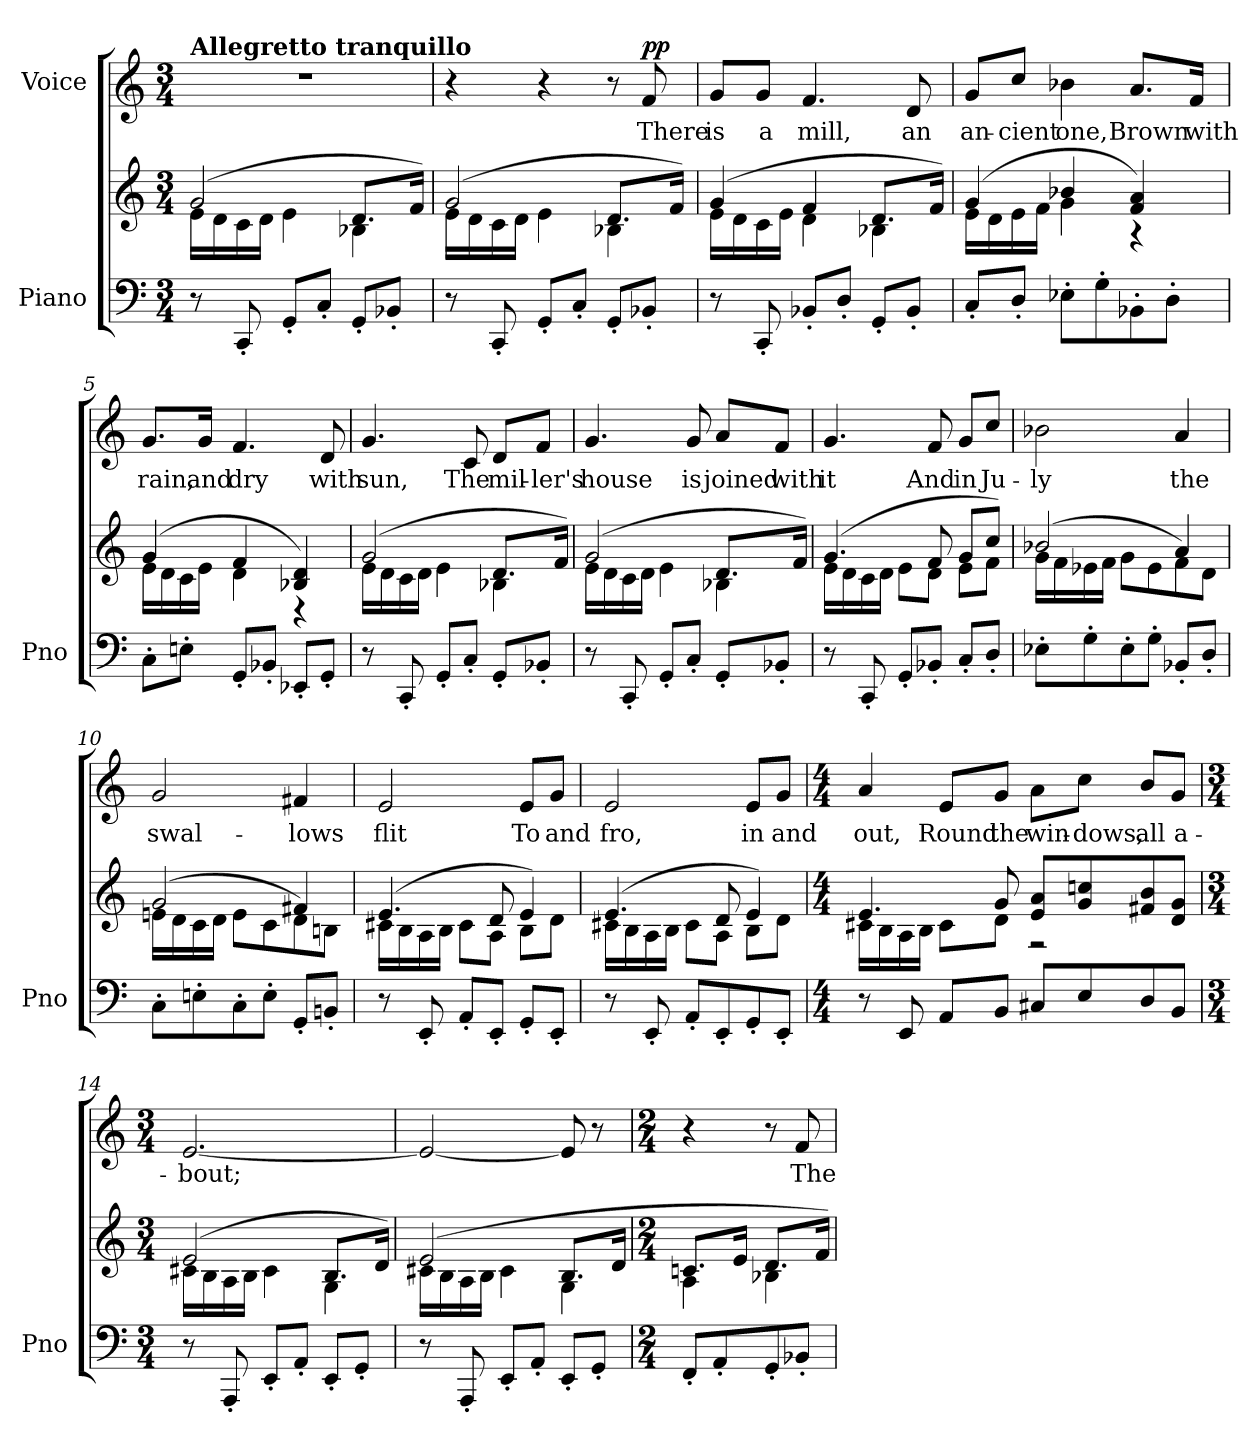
**kern	**kern	**dynam	**kern	**text	**dynam
*part2	*part2	*part2	*part1	*part1	*part1
*staff3	*staff2	*staff2/3	*staff1	*staff1	*staff1
*I"Piano	*	*	*I"Voice	*	*
*I'Pno	*	*	*	*	*
*clefF4	*clefG2	*	*clefG2	*	*
*k[]	*k[]	*	*k[]	*	*
*M3/4	*M3/4	*	*M3/4	*	*
=1	=1	=1	=1	=1	=1
*	*^	*	*	*	*
!	!	!	!	!LO:TX:a:B:t=Allegretto tranquillo	!	!
!	!	!	!LO:DY:a=2	!	!	!
8r	(2g/	16e\LL	other-dynamics	2.r	.	.
.	.	16d\	.	.	.	.
8CC'/	.	16c\	.	.	.	.
.	.	16d\JJ	.	.	.	.
8GG'/L	.	4e\	.	.	.	.
8C'/J	.	.	.	.	.	.
8GG'/L	8.d/L	4B-X\	.	.	.	.
8BB-X'/J	.	.	.	.	.	.
.	16f/Jk)	.	.	.	.	.
=2	=2	=2	=2	=2	=2	=2
8r	(2g/	16e\LL	.	4r	.	.
.	.	16d\	.	.	.	.
8CC'/	.	16c\	.	.	.	.
.	.	16d\JJ	.	.	.	.
8GG'/L	.	4e\	.	4r	.	.
8C'/J	.	.	.	.	.	.
8GG'/L	8.d/L	4B-X\	.	8r	.	.
!	!	!	!	!	!LO:LY:b	!LO:DY:a
8BB-X'/J	.	.	.	8f/	There	pp
.	16f/Jk)	.	.	.	.	.
=3	=3	=3	=3	=3	=3	=3
!	!	!	!	!	!LO:LY:b	!
8r	(4g/	16e\LL	.	8g/L	is	.
.	.	16d\	.	.	.	.
!	!	!	!	!	!LO:LY:b	!
8CC'/	.	16c\	.	8g/J	a	.
.	.	16e\JJ	.	.	.	.
!	!	!	!	!	!LO:LY:b	!
8BB-X'/L	4f/	4d\	.	4.f/	mill,	.
8D'/J	.	.	.	.	.	.
8GG'/L	8.d/L	4B-X\	.	.	.	.
!	!	!	!	!	!LO:LY:b	!
8BB-'/J	.	.	.	8d/	an	.
.	16f/Jk)	.	.	.	.	.
!!LO:LB:g=z
=4	=4	=4	=4	=4	=4	=4
!	!	!	!	!	!LO:LY:b	!
8C'/L	(4g/	16e\LL	.	8g/L	an-	.
.	.	16d\	.	.	.	.
!	!	!	!	!	!LO:LY:b	!
8D'/J	.	16e\	.	8cc/J	-cient	.
.	.	16f\JJ	.	.	.	.
!	!	!	!	!	!LO:LY:b	!
8E-X'\L	4b-X/	4g\	.	4b-X\	one,	.
8G'\	.	.	.	.	.	.
!	!	!	!	!	!LO:LY:b	!
8BB-X'\	4f/ 4a/)	4r	.	8.a/L	Brown	.
8D'\J	.	.	.	.	.	.
!	!	!	!	!	!LO:LY:b	!
.	.	.	.	16f/Jk	with	.
=5	=5	=5	=5	=5	=5	=5
!	!	!	!	!	!LO:LY:b	!
8C'\L	(4g/	16e\LL	.	8.g/L	rain,	.
.	.	16d\	.	.	.	.
8En'\J	.	16c\	.	.	.	.
!	!	!	!	!	!LO:LY:b	!
.	.	16e\JJ	.	16g/Jk	and	.
!	!	!	!	!	!LO:LY:b	!
8GG'/L	4f/	4d\	.	4.f/	dry	.
8BB-X'/J	.	.	.	.	.	.
8EE-X'/L	4B-X/ 4d/)	4r	.	.	.	.
!	!	!	!	!	!LO:LY:b	!
8GG'/J	.	.	.	8d/	with	.
=6	=6	=6	=6	=6	=6	=6
!	!	!	!	!	!LO:LY:b	!
8r	(2g/	16e\LL	.	4.g/	sun,	.
.	.	16d\	.	.	.	.
8CC'/	.	16c\	.	.	.	.
.	.	16d\JJ	.	.	.	.
8GG'/L	.	4e\	.	.	.	.
!	!	!	!	!	!LO:LY:b	!
8C'/J	.	.	.	8c/	The	.
!	!	!	!	!	!LO:LY:b	!
8GG'/L	8.d/L	4B-X\	.	8d/L	mil-	.
!	!	!	!	!	!LO:LY:b	!
8BB-X'/J	.	.	.	8f/J	-ler's	.
.	16f/Jk)	.	.	.	.	.
!!LO:LB:g=z
=7	=7	=7	=7	=7	=7	=7
!	!	!	!	!	!LO:LY:b	!
8r	(2g/	16e\LL	.	4.g/	house	.
.	.	16d\	.	.	.	.
8CC'/	.	16c\	.	.	.	.
.	.	16d\JJ	.	.	.	.
8GG'/L	.	4e\	.	.	.	.
!	!	!	!	!	!LO:LY:b	!
8C'/J	.	.	.	8g/	is	.
!	!	!	!	!	!LO:LY:b	!
8GG'/L	8.d/L	4B-X\	.	8a/L	joined	.
!	!	!	!	!	!LO:LY:b	!
8BB-X'/J	.	.	.	8f/J	with	.
.	16f/Jk)	.	.	.	.	.
=8	=8	=8	=8	=8	=8	=8
!	!	!	!	!	!LO:LY:b	!
8r	(4.g/	16e\LL	.	4.g/	it	.
.	.	16d\	.	.	.	.
8CC'/	.	16c\	.	.	.	.
.	.	16d\JJ	.	.	.	.
8GG'/L	.	8e\L	.	.	.	.
!	!	!	!	!	!LO:LY:b	!
8BB-X'/J	8f/	8d\J	.	8f/	And	.
!	!	!	!	!	!LO:LY:b	!
8C'/L	8g/L	8e\L	.	8g/L	in	.
!	!	!	!	!	!LO:LY:b	!
8D'/J	8cc/J)	8f\J	.	8cc/J	Ju-	.
=9	=9	=9	=9	=9	=9	=9
!	!	!	!	!	!LO:LY:b	!
8E-X'\L	(2b-X/	16g\LL	.	2b-X\	-ly	.
.	.	16f\	.	.	.	.
8G'\	.	16e-X\	.	.	.	.
.	.	16f\JJ	.	.	.	.
8E-'\	.	8g\L	.	.	.	.
8G'\J	.	8e-\	.	.	.	.
!	!	!	!	!	!LO:LY:b	!
8BB-X'/L	4a/	8f\)	.	4a/	the	.
8D'/J	.	8d\J	.	.	.	.
=10	=10	=10	=10	=10	=10	=10
!	!	!	!	!	!LO:LY:b	!
8C'\L	(2g/	16en\LL	.	2g/	swal-	.
.	.	16d\	.	.	.	.
8En'\	.	16c\	.	.	.	.
.	.	16d\JJ	.	.	.	.
8C'\	.	8e\L	.	.	.	.
8E'\J	.	8c\	.	.	.	.
!	!	!	!	!	!LO:LY:b	!
8GG'/L	4f#X/	8d\)	.	4f#X/	-lows	.
8BBn'/J	.	8Bn\J	.	.	.	.
!!LO:PB:g=z
=11	=11	=11	=11	=11	=11	=11
!	!	!	!	!	!LO:LY:b	!
8r	(4.e/	16c#X\LL	.	2e/	flit	.
.	.	16B\	.	.	.	.
8EE'/	.	16A\	.	.	.	.
.	.	16B\JJ	.	.	.	.
8AA'/L	.	8c#\L	.	.	.	.
8EE'/J	8d/	8A\J	.	.	.	.
!	!	!	!	!	!LO:LY:b	!
8GG'/L	4e/)	8B\L	.	8e/L	To	.
!	!	!	!	!	!LO:LY:b	!
8EE'/J	.	8d\J	.	8g/J	and	.
=12	=12	=12	=12	=12	=12	=12
!	!	!	!	!	!LO:LY:b	!
8r	(4.e/	16c#X\LL	.	2e/	fro,	.
.	.	16B\	.	.	.	.
8EE'/	.	16A\	.	.	.	.
.	.	16B\JJ	.	.	.	.
8AA'/L	.	8c#\L	.	.	.	.
8EE'/	8d/	8A\J	.	.	.	.
!	!	!	!	!	!LO:LY:b	!
8GG'/	4e/)	8B\L	.	8e/L	in	.
!	!	!	!	!	!LO:LY:b	!
8EE'/J	.	8d\J	.	8g/J	and	.
=13	=13	=13	=13	=13	=13	=13
*M4/4	*M4/4	*	*	*M4/4	*	*
!	!	!	!	!	!LO:LY:b	!
8r	4.e/	16c#X\LL	.	4a/	out,	.
.	.	16B\	.	.	.	.
8EE/	.	16A\	.	.	.	.
.	.	16B\JJ	.	.	.	.
!	!	!	!	!	!LO:LY:b	!
8AA/L	.	8c#\L	.	8e/L	Round	.
!	!	!	!	!	!LO:LY:b	!
8BB/J	8g/	8d\J	.	8g/J	the	.
!	!	!	!	!	!LO:LY:b	!
8C#X/L	8e/ 8a/L	2r	.	8a\L	win-	.
!	!	!	!	!	!LO:LY:b	!
8E/	8g/ 8ccn/	.	.	8cc\J	-dows,	.
!	!	!	!	!	!LO:LY:b	!
8D/	8f#X/ 8b/	.	.	8b/L	all	.
!	!	!	!	!	!LO:LY:b	!
8BB/J	8d/ 8g/J	.	.	8g/J	a-	.
!!LO:LB:g=z
=14	=14	=14	=14	=14	=14	=14
*M3/4	*M3/4	*	*	*M3/4	*	*
!	!	!	!	!	!LO:LY:b	!
8r	(2e/	16c#X\LL	.	[2.e/	-bout;	.
.	.	16B\	.	.	.	.
8AAA'/	.	16A\	.	.	.	.
.	.	16B\JJ	.	.	.	.
8EE'/L	.	4c#\	.	.	.	.
8AA'/J	.	.	.	.	.	.
8EE'/L	8.B/L	4G\	.	.	.	.
8GG'/J	.	.	.	.	.	.
.	16d/Jk)	.	.	.	.	.
=15	=15	=15	=15	=15	=15	=15
8r	(2e/	16c#X\LL	.	2e/_	.	.
.	.	16B\	.	.	.	.
8AAA'/	.	16A\	.	.	.	.
.	.	16B\JJ	.	.	.	.
8EE'/L	.	4c#\	.	.	.	.
8AA'/J	.	.	.	.	.	.
8EE'/L	8.B/L	4G\	.	8e/]	.	.
8GG'/J	.	.	.	8r	.	.
.	16d/Jk	.	.	.	.	.
=16	=16	=16	=16	=16	=16	=16
*M2/4	*M2/4	*	*	*M2/4	*	*
8FF'/L	8.cn/L	4A\	.	4r	.	.
8AA'/	.	.	.	.	.	.
.	16e/Jk	.	.	.	.	.
8GG'/	8.d/L	4B-X\	.	8r	.	.
!	!	!	!	!	!LO:LY:b	!
8BB-X'/J	.	.	.	8f/	The	.
.	16f/Jk)	.	.	.	.	.
*	*v	*v	*	*	*	*
=	=	=	=	=	=
*-	*-	*-	*-	*-	*-
